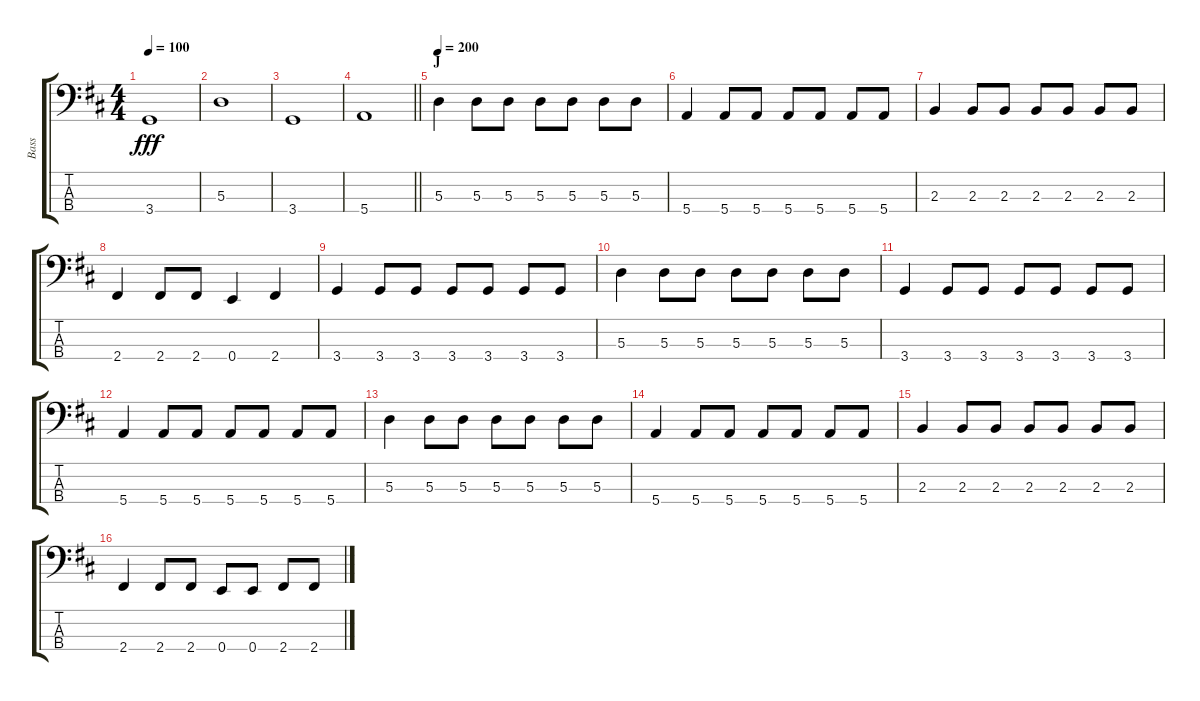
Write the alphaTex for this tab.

\track ("Bass" "Bass") {instrument electricbasspick}
\staff {score tabs}
\tuning (G2 D2 A1 E1) {hide}
\ts (4 4)
\tempo 100
\clef f4
\ks d
3.4.1{dy fff} |
5.3.1 |
3.4.1 |
\barLineRight lightlight
5.4.1 |
\section ("" "J")
\tempo 200
5.3.4 5.3.8 5.3.8 5.3.8 5.3.8 5.3.8 5.3.8 |
5.4.4 5.4.8 5.4.8 5.4.8 5.4.8 5.4.8 5.4.8 |
2.3.4 2.3.8 2.3.8 2.3.8 2.3.8 2.3.8 2.3.8 |
2.4.4 2.4.8 2.4.8 0.4.4 2.4.4 |
3.4.4 3.4.8 3.4.8 3.4.8 3.4.8 3.4.8 3.4.8 |
5.3.4 5.3.8 5.3.8 5.3.8 5.3.8 5.3.8 5.3.8 |
3.4.4 3.4.8 3.4.8 3.4.8 3.4.8 3.4.8 3.4.8 |
5.4.4 5.4.8 5.4.8 5.4.8 5.4.8 5.4.8 5.4.8 |
5.3.4 5.3.8 5.3.8 5.3.8 5.3.8 5.3.8 5.3.8 |
5.4.4 5.4.8 5.4.8 5.4.8 5.4.8 5.4.8 5.4.8 |
2.3.4 2.3.8 2.3.8 2.3.8 2.3.8 2.3.8 2.3.8 |
2.4.4 2.4.8 2.4.8 0.4.8 0.4.8 2.4.8 2.4.8
